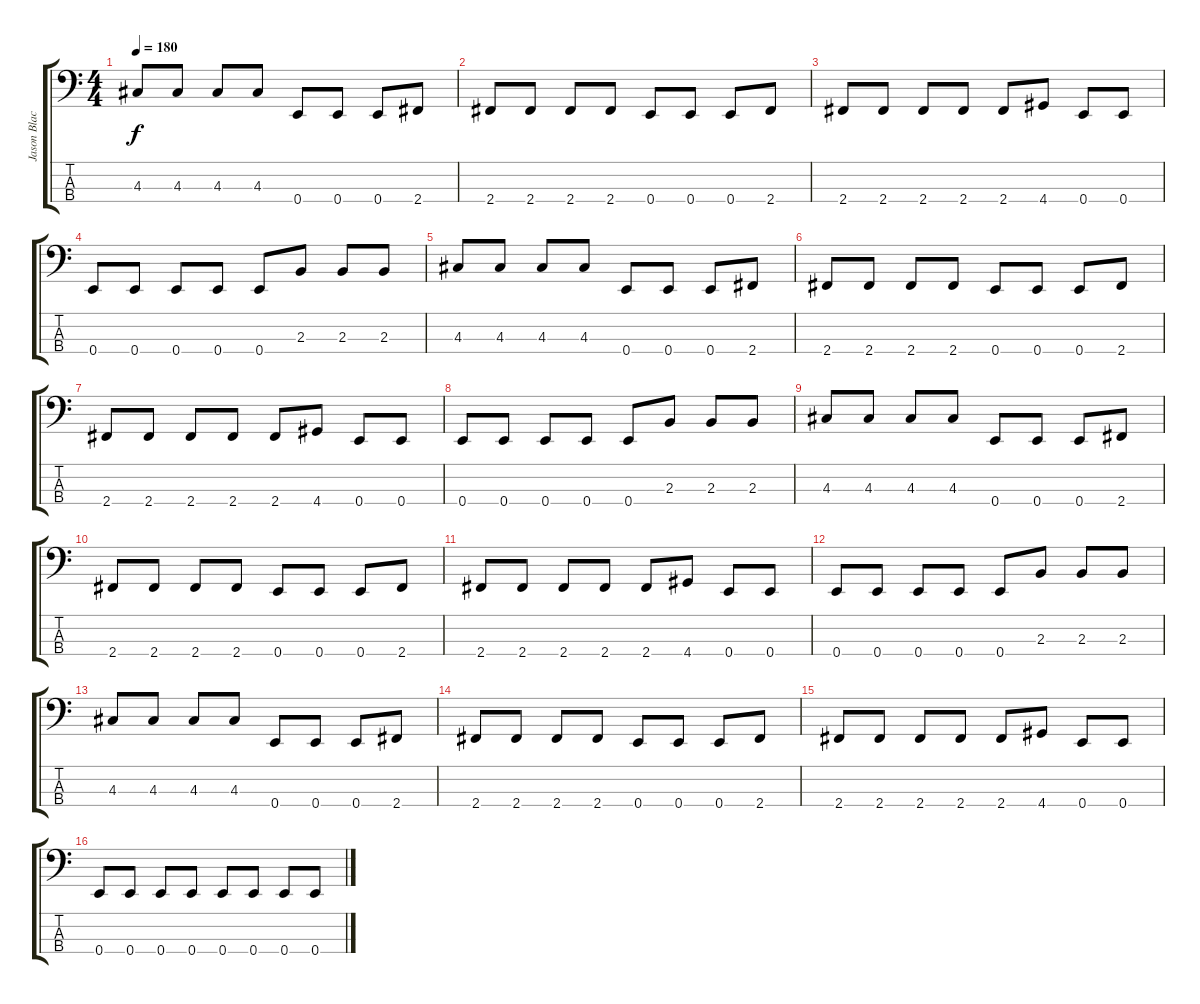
\track ("Jason Black" "Jason Blac") {instrument electricbassfinger}
\staff {score tabs}
\tuning (G2 D2 A1 E1) {hide}
\ts (4 4)
\tempo 180
\clef f4
\ks c
4.3.8{dy f} 4.3.8 4.3.8 4.3.8 0.4.8 0.4.8 0.4.8 2.4.8 |
2.4.8 2.4.8 2.4.8 2.4.8 0.4.8 0.4.8 0.4.8 2.4.8 |
2.4.8 2.4.8 2.4.8 2.4.8 2.4.8 4.4.8 0.4.8 0.4.8 |
0.4.8 0.4.8 0.4.8 0.4.8 0.4.8 2.3.8 2.3.8 2.3.8 |
4.3.8 4.3.8 4.3.8 4.3.8 0.4.8 0.4.8 0.4.8 2.4.8 |
2.4.8 2.4.8 2.4.8 2.4.8 0.4.8 0.4.8 0.4.8 2.4.8 |
2.4.8 2.4.8 2.4.8 2.4.8 2.4.8 4.4.8 0.4.8 0.4.8 |
0.4.8 0.4.8 0.4.8 0.4.8 0.4.8 2.3.8 2.3.8 2.3.8 |
4.3.8 4.3.8 4.3.8 4.3.8 0.4.8 0.4.8 0.4.8 2.4.8 |
2.4.8 2.4.8 2.4.8 2.4.8 0.4.8 0.4.8 0.4.8 2.4.8 |
2.4.8 2.4.8 2.4.8 2.4.8 2.4.8 4.4.8 0.4.8 0.4.8 |
0.4.8 0.4.8 0.4.8 0.4.8 0.4.8 2.3.8 2.3.8 2.3.8 |
4.3.8 4.3.8 4.3.8 4.3.8 0.4.8 0.4.8 0.4.8 2.4.8 |
2.4.8 2.4.8 2.4.8 2.4.8 0.4.8 0.4.8 0.4.8 2.4.8 |
2.4.8 2.4.8 2.4.8 2.4.8 2.4.8 4.4.8 0.4.8 0.4.8 |
0.4.8 0.4.8 0.4.8 0.4.8 0.4.8 0.4.8 0.4.8 0.4.8
